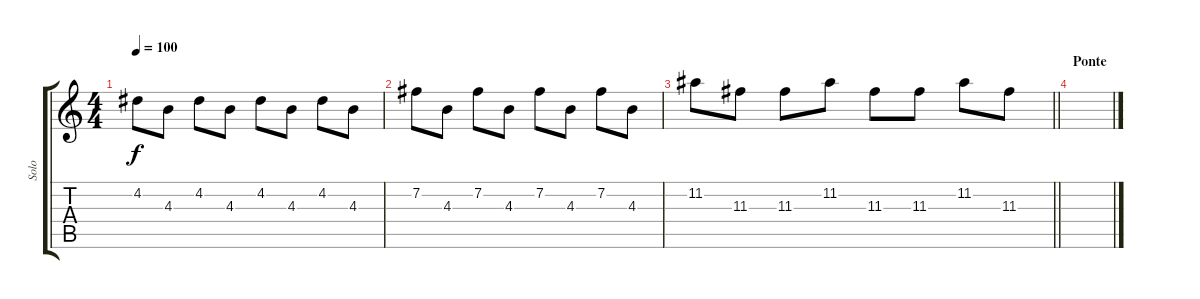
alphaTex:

\track ("Solo" "Solo") {instrument distortionguitar}
\staff {score tabs}
\tuning (E4 B3 G3 D3 A2 E2) {hide}
\ts (4 4)
\tempo 100
\clef g2
\ks c
4.2.8{dy f} 4.3.8 4.2.8 4.3.8 4.2.8 4.3.8 4.2.8 4.3.8 |
7.2.8 4.3.8 7.2.8 4.3.8 7.2.8 4.3.8 7.2.8 4.3.8 |
\barLineRight lightlight
11.2.8 11.3.8 11.3.8 11.2.8 11.3.8 11.3.8 11.2.8 11.3.8 |
\section ("" "Ponte")
